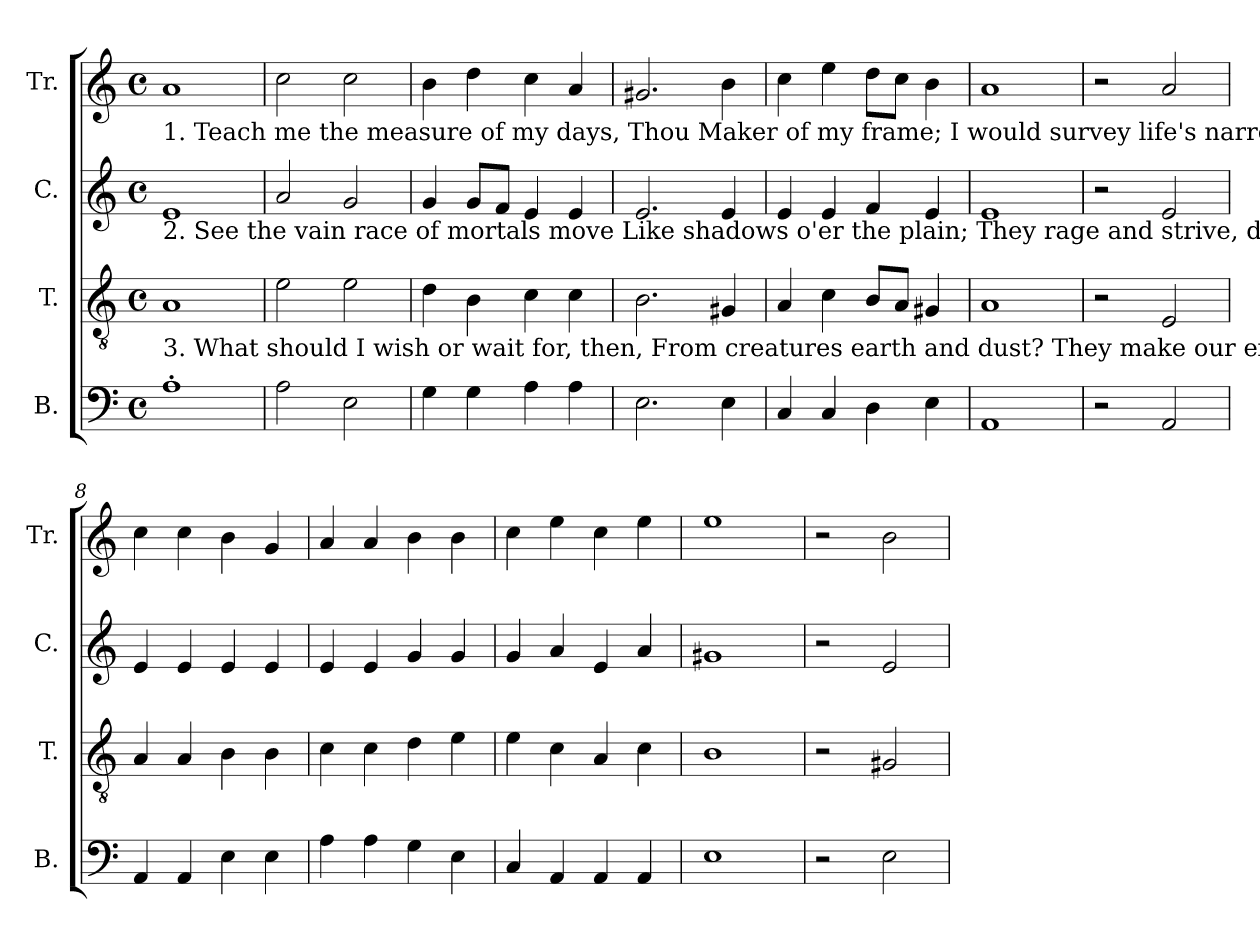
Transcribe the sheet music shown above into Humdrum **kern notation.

**kern	**kern	**kern	**kern
*part4	*part3	*part2	*part1
*staff4	*staff3	*staff2	*staff1
*I"B.	*I"T.	*I"C.	*I"Tr.
*I'B.	*I'T.	*I'C.	*I'Tr.
*clefF4	*clefGv2	*clefG2	*clefG2
*k[]	*k[]	*k[]	*k[]
*M4/4	*M4/4	*M4/4	*M4/4
*met(c)	*met(c)	*met(c)	*met(c)
*MM120	*MM120	*MM120	*MM120
=1	=1	=1	=1
!	!	!	!LO:TX:b:t=1. Teach me  the   measure    of   my   days,  Thou  Maker    of        my   frame;      I  would survey life's narrow space, And learn how frail I  am.         A    span  is  all    that    we    can
!	!	!LO:TX:b:t=2.  See  the  vain  race  of     mortals   move   Like  shadows  o'er    the   plain;     They rage and strive, desire and love, But  all  the  noise is vain.        Some walk  in  honor's    gau –  dy	!
!	!LO:TX:b:t=3. What should I  wish  or  wait  for,   then,  From  creatures  earth  and  dust?       They make our expectations vain,  And disappoint our trust.          Now   I    forbid    my     car – nal	!	!
1A'!	1A!	1e!	1a!
=2	=2	=2	=2
2A!\	2e!\	2a!/	2cc!\
2E!\	2e!\	2g!/	2cc!\
=3	=3	=3	=3
4G!\	4d!\	4g!/	4b!\
4G!\	4B!\	8g!/L	4dd!\
.	.	8f!/J	.
4A!\	4c!\	4e!/	4cc!\
4A!\	4c!\	4e!/	4a!/
=4	=4	=4	=4
2.E!\	2.B!\	2.e!/	2.g#X!/
4E!\	4G#X!/	4e!/	4b!\
=5	=5	=5	=5
4C!/	4A!/	4e!/	4cc!\
4C!/	4c!\	4e!/	4ee!\
4D!\	8B!/L	4f!/	8dd!\L
.	8A!/J	.	8cc!\J
4E!\	4G#X!/	4e!/	4b!\
=6	=6	=6	=6
1AA!	1A!	1e!	1a!
=7	=7	=7	=7
2r	2r	2r	2r
2AA!/	2E!/	2e!/	2a!/
=8	=8	=8	=8
4AA!/	4A!/	4e!/	4cc!\
4AA!/	4A!/	4e!/	4cc!\
4E!\	4B!\	4e!/	4b!\
4E!\	4B!\	4e!/	4g!/
=9	=9	=9	=9
4A!\	4c!\	4e!/	4a!/
4A!\	4c!\	4e!/	4a!/
4G!\	4d!\	4g!/	4b!\
4E!\	4e!\	4g!/	4b!\
=10	=10	=10	=10
4C!/	4e!\	4g!/	4cc!\
4AA!/	4c!\	4a!/	4ee!\
4AA!/	4A!/	4e!/	4cc!\
4AA!/	4c!\	4a!/	4ee!\
=11	=11	=11	=11
1E!	1B!	1g#X!	1ee!
=12	=12	=12	=12
2r	2r	2r	2r
2E!\	2G#X!/	2e!/	2b!\
=	=	=	=
*-	*-	*-	*-
